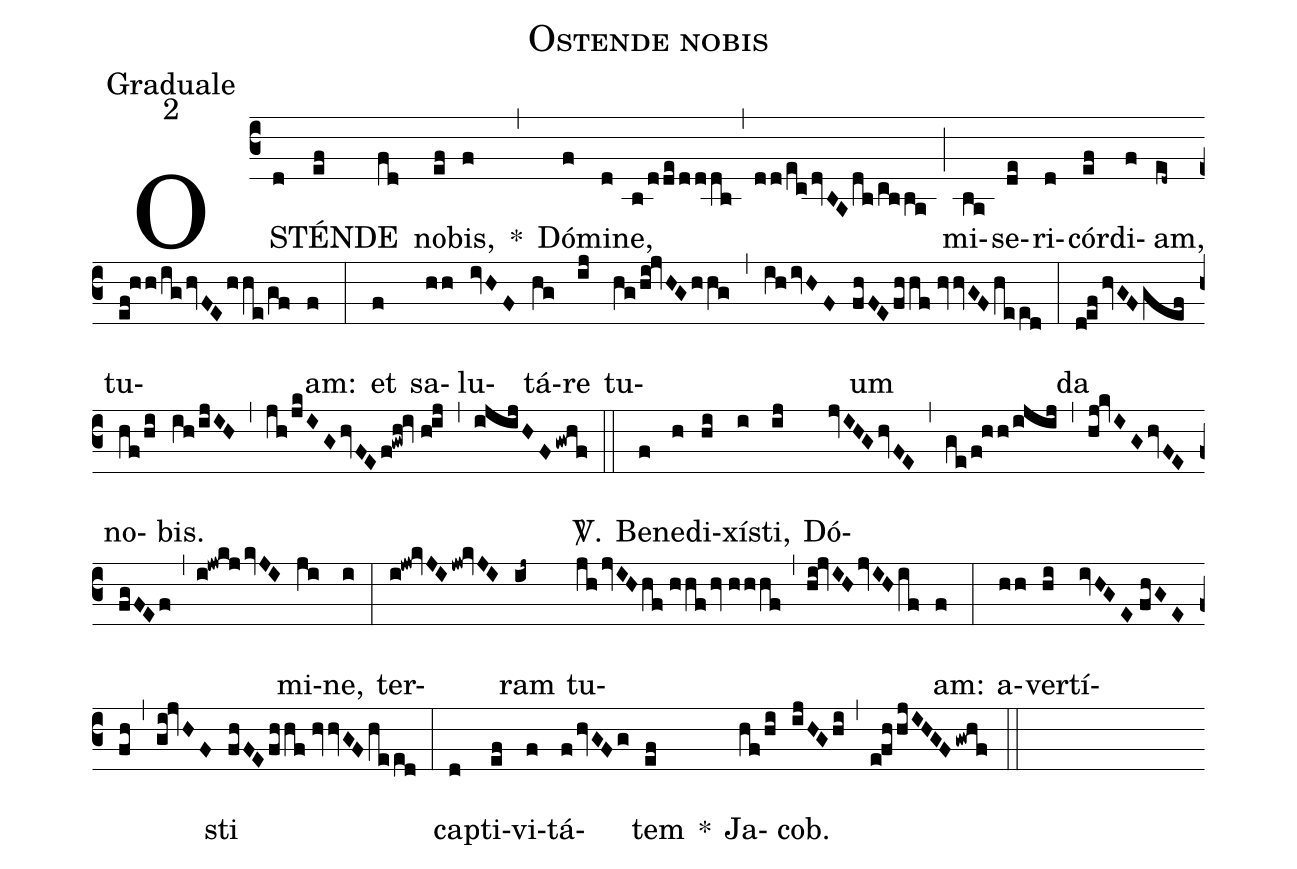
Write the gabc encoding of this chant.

name:Ostende nobis;
office-part:Graduale;
mode:2;
%%
(c3) OS(d)TÉN(ef)DE(fd) no(ef)bis,(f) *(,) Dó(f)mi(d)ne,(b/d/de/dddb,dd/ecdvBAdb/cb/ba) (;) mi(ba)se(de)ri(d)cór(ef)di(f)am,(ed~) tu(ef!hh/ighvFEhhe/gf)am:(f) (:) et(f) sa(hh)lu(ivHF)tá(hg)re(ij) tu(hg/hi!jvHGhhg,ih/ivHF)um(fhFEfh/hf//hvvGFheed) (:) da(d!efhvGFgef) no(hf/hi)bis.(ih/ijIH,jh/jkIGhvFE/f!gwh!iv//h!ij,ijijHFgwhf) <sp>V/</sp>.(::) Be(f)ne(h)di(hi)xí(i)sti,(ij) Dó(jvIHGhvFE,ge/f!hh/ijij,hj!kvIGhvFE//fgFEf,i!jwkjkvJI)mi(ji)ne,(i) (:) ter(i!jw!kvJIjw!kvJI)ram(ij~) tu(jhjvIHhf//hhfhv//hhhf,hi!jvIHjvIHif)am:(f) (:) a(hh)ver(hi)tí(ivHGE//fhGEfh,gi!jvHF)sti(fhFEfh/hf//hvvGFhe/ed) (:) cap(d)ti(ef)vi(f)tá(fhvGFg)tem(ef) *() Ja(hf/hi)cob.(ijHGhi,e!fh/hjIHGFgwhf) (::)
